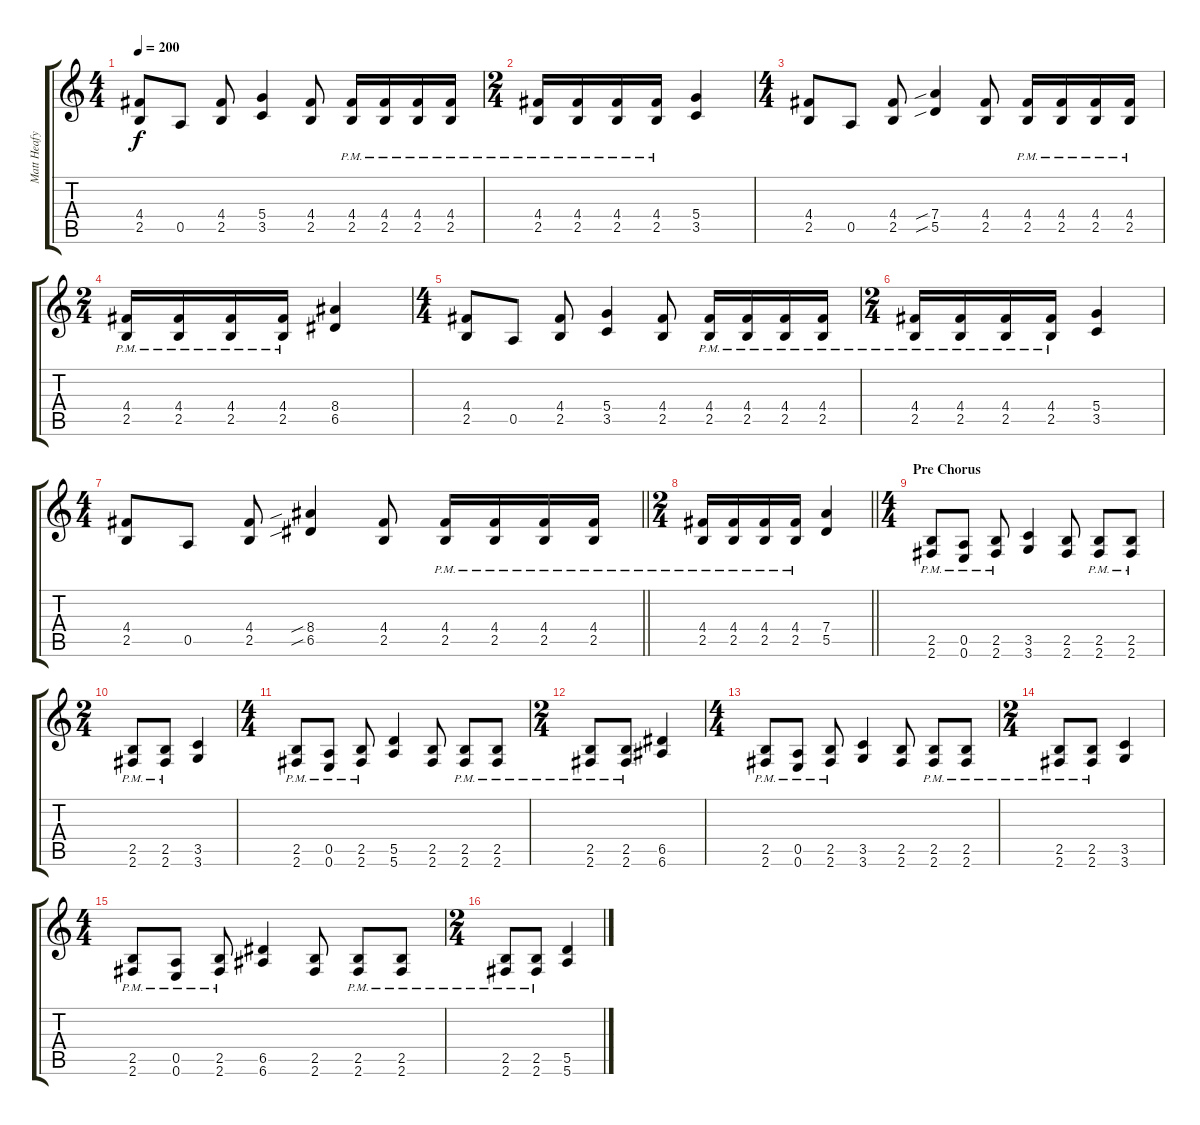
\track ("Matt Heafy" "Matt Heafy") {instrument distortionguitar}
\staff {score tabs}
\tuning (E4 B3 G3 D3 A2 E2) {hide}
\ts (4 4)
\tempo 200
\clef g2
\ks c
(4.4 2.5).8{dy f} 0.5.8 (4.4 2.5).8 (5.4 3.5).4 (4.4 2.5).8 (4.4{pm} 2.5{pm}).16 (4.4{pm} 2.5{pm}).16 (4.4{pm} 2.5{pm}).16 (4.4{pm} 2.5{pm}).16 |
\ts (2 4)
(4.4{pm} 2.5{pm}).16 (4.4{pm} 2.5{pm}).16 (4.4{pm} 2.5{pm}).16 (4.4{pm} 2.5{pm}).16 (5.4 3.5).4 |
\ts (4 4)
(4.4 2.5).8 0.5.8 (4.4 2.5).8 (7.4{sib} 5.5{sib}).4 (4.4 2.5).8 (4.4{pm} 2.5{pm}).16 (4.4{pm} 2.5{pm}).16 (4.4{pm} 2.5{pm}).16 (4.4{pm} 2.5{pm}).16 |
\ts (2 4)
(4.4{pm} 2.5{pm}).16 (4.4{pm} 2.5{pm}).16 (4.4{pm} 2.5{pm}).16 (4.4{pm} 2.5{pm}).16 (8.4 6.5).4 |
\ts (4 4)
(4.4 2.5).8 0.5.8 (4.4 2.5).8 (5.4 3.5).4 (4.4 2.5).8 (4.4{pm} 2.5{pm}).16 (4.4{pm} 2.5{pm}).16 (4.4{pm} 2.5{pm}).16 (4.4{pm} 2.5{pm}).16 |
\ts (2 4)
(4.4{pm} 2.5{pm}).16 (4.4{pm} 2.5{pm}).16 (4.4{pm} 2.5{pm}).16 (4.4{pm} 2.5{pm}).16 (5.4 3.5).4 |
\ts (4 4)
\barLineRight lightlight
(4.4 2.5).8 0.5.8 (4.4 2.5).8 (8.4{sib} 6.5{sib}).4 (4.4 2.5).8 (4.4{pm} 2.5{pm}).16 (4.4{pm} 2.5{pm}).16 (4.4{pm} 2.5{pm}).16 (4.4{pm} 2.5{pm}).16 |
\ts (2 4)
\barLineRight lightlight
(4.4{pm} 2.5{pm}).16 (4.4{pm} 2.5{pm}).16 (4.4{pm} 2.5{pm}).16 (4.4{pm} 2.5{pm}).16 (7.4 5.5).4 |
\ts (4 4)
\section ("" "Pre Chorus")
(2.5{pm} 2.6{pm}).8 (0.5{pm} 0.6{pm}).8 (2.5{pm} 2.6{pm}).8 (3.5 3.6).4 (2.5 2.6).8 (2.5{pm} 2.6{pm}).8 (2.5{pm} 2.6{pm}).8 |
\ts (2 4)
(2.5{pm} 2.6{pm}).8 (2.5{pm} 2.6{pm}).8 (3.5 3.6).4 |
\ts (4 4)
(2.5{pm} 2.6{pm}).8 (0.5{pm} 0.6{pm}).8 (2.5{pm} 2.6{pm}).8 (5.5 5.6).4 (2.5 2.6).8 (2.5{pm} 2.6{pm}).8 (2.5{pm} 2.6{pm}).8 |
\ts (2 4)
(2.5{pm} 2.6{pm}).8 (2.5{pm} 2.6{pm}).8 (6.5 6.6).4 |
\ts (4 4)
(2.5{pm} 2.6{pm}).8 (0.5{pm} 0.6{pm}).8 (2.5{pm} 2.6{pm}).8 (3.5 3.6).4 (2.5 2.6).8 (2.5{pm} 2.6{pm}).8 (2.5{pm} 2.6{pm}).8 |
\ts (2 4)
(2.5{pm} 2.6{pm}).8 (2.5{pm} 2.6{pm}).8 (3.5 3.6).4 |
\ts (4 4)
(2.5{pm} 2.6{pm}).8 (0.5{pm} 0.6{pm}).8 (2.5{pm} 2.6{pm}).8 (6.5 6.6).4 (2.5 2.6).8 (2.5{pm} 2.6{pm}).8 (2.5{pm} 2.6{pm}).8 |
\ts (2 4)
(2.5{pm} 2.6{pm}).8 (2.5{pm} 2.6{pm}).8 (5.5 5.6).4
